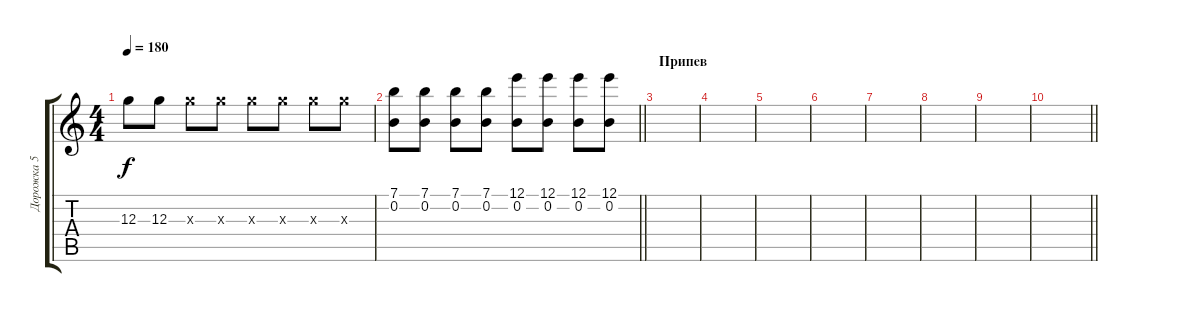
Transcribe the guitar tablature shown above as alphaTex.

\track ("Дорожка 5" "Дорожка 5") {instrument distortionguitar}
\staff {score tabs}
\tuning (E4 B3 G3 D3 A2 E2) {hide}
\ts (4 4)
\tempo 180
\clef g2
\ks c
12.3.8{dy f} 12.3.8 12.3{x}.8 12.3{x}.8 12.3{x}.8 12.3{x}.8 12.3{x}.8 12.3{x}.8 |
\barLineRight lightlight
(7.1 0.2).8 (7.1 0.2).8 (7.1 0.2).8 (7.1 0.2).8 (12.1 0.2).8 (12.1 0.2).8 (12.1 0.2).8 (12.1 0.2).8 |
\section ("" "Припев")
|
|
|
|
|
|
|
\barLineRight lightlight
